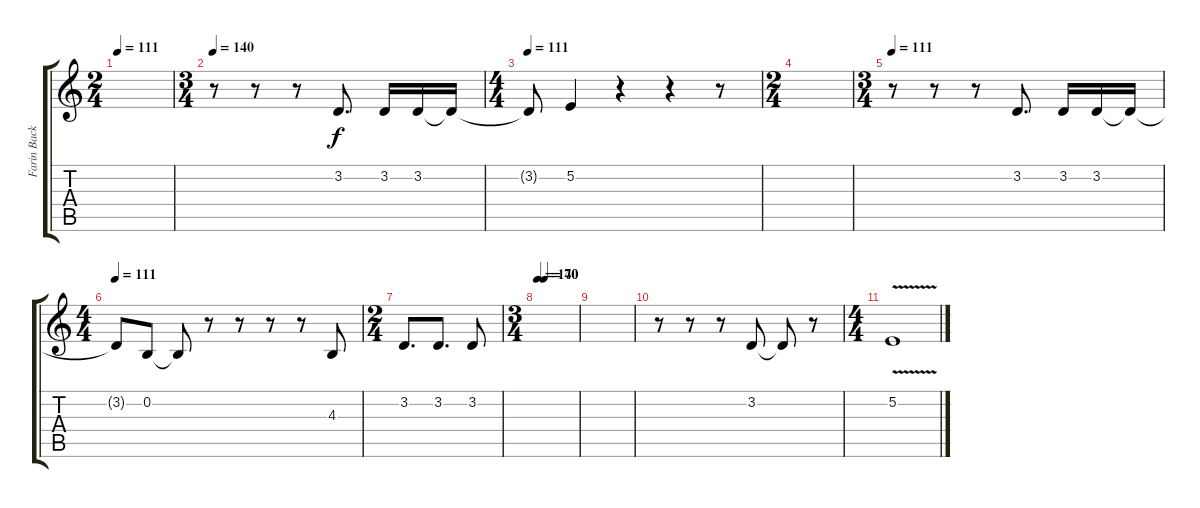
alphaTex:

\track ("Farin Background Vocals L" "Farin Back") {instrument bassoon}
\staff {score tabs}
\tuning (E4 B3 G3 D3 A2 E2) {hide}
\ts (2 4)
\tempo 111
\clef g2
\ks c
|
\ts (3 4)
\tempo 140
r.8 r.8 r.8 3.2.8{d} 3.2.16 3.2.16 3.2{t}.16 |
\ts (4 4)
\tempo 111
3.2{t}.8 5.2.4 r.4 r.4 r.8 |
\ts (2 4)
|
\ts (3 4)
\tempo 111
r.8 r.8 r.8 3.2.8{d} 3.2.16 3.2.16 3.2{t}.16 |
\ts (4 4)
\tempo 111
3.2{t}.8 0.2.8 0.2{t}.8 r.8 r.8 r.8 r.8 4.3.8 |
\ts (2 4)
3.2.8{d} 3.2.8{d} 3.2.8 |
\ts (3 4)
\tempo 140
\tempo (70 0.16666666666666666)
|
|
r.8 r.8 r.8 3.2.8{dy f} 3.2{t}.8 r.8 |
\ts (4 4)
5.2{v}.1
